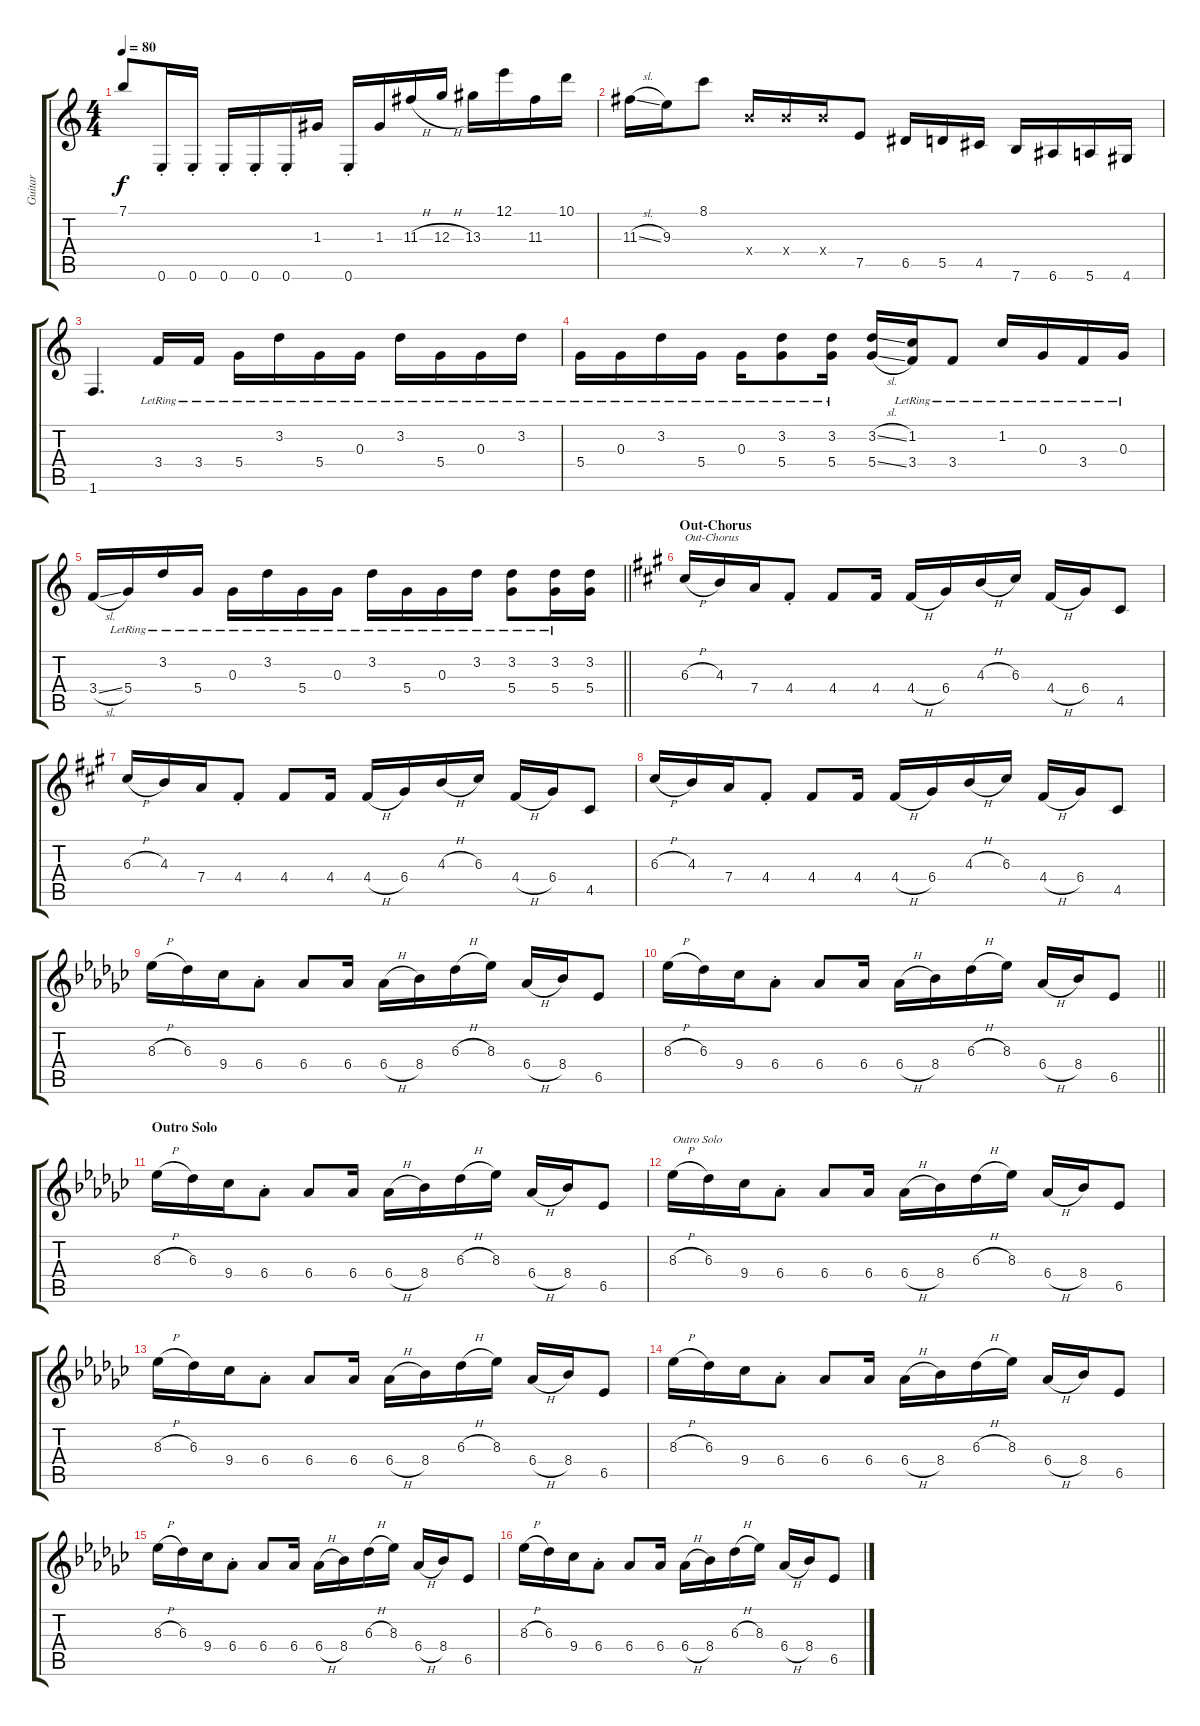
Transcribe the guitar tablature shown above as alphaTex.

\track ("Guitar" "Guitar") {instrument overdrivenguitar}
\staff {score tabs}
\tuning (E4 B3 G3 D3 A2 E2) {hide}
\ts (4 4)
\tempo 80
\clef g2
\ks c
7.1{t}.8{dy f} 0.6{st}.16 0.6{st}.16 0.6{st}.16 0.6{st}.16 0.6{st}.16 1.3.16 0.6{st}.16 1.3.16 11.3{h}.16 12.3{h}.16 13.3.16 12.1.16 11.3.16 10.1.16 |
11.3{sl}.16 9.3.16 8.1.8 9.4{x}.16 9.4{x}.16 9.4{x}.16 7.5.8 6.5.16 5.5.16 4.5.16 7.6.16 6.6.16 5.6.16 4.6.16 |
1.6.4{d} 3.4{lr}.16 3.4{lr}.16 5.4{lr}.16 3.2{lr}.16 5.4{lr}.16 0.3{lr}.16 3.2{lr}.16 5.4{lr}.16 0.3{lr}.16 3.2{lr}.16 |
5.4{lr}.16 0.3{lr}.16 3.2{lr}.16 5.4{lr}.16 0.3{lr}.16 (3.2{lr} 5.4{lr}).8 (3.2{lr} 5.4{lr}).16 (3.2{sl} 5.4{sl}).16 (1.2{lr} 3.4{lr}).16 3.4{lr}.8 1.2{lr}.16 0.3{lr}.16 3.4{lr}.16 0.3{lr}.16 |
\barLineRight lightlight
3.4{sl}.16 5.4{lr}.16 3.2{lr}.16 5.4{lr}.16 0.3{lr}.16 3.2{lr}.16 5.4{lr}.16 0.3{lr}.16 3.2{lr}.16 5.4{lr}.16 0.3{lr}.16 3.2{lr}.16 (3.2{lr} 5.4{lr}).8 (3.2{lr} 5.4{lr}).16 (3.2 5.4).16 |
\section ("" "Out-Chorus")
\ks a
6.3{h}.16{txt "Out-Chorus"} 4.3.16 7.4.16 4.4{st}.8 4.4.8 4.4.16 4.4{h}.16 6.4.16 4.3{h}.16 6.3.16 4.4{h}.16 6.4.16 4.5.8 |
6.3{h}.16 4.3.16 7.4.16 4.4{st}.8 4.4.8 4.4.16 4.4{h}.16 6.4.16 4.3{h}.16 6.3.16 4.4{h}.16 6.4.16 4.5.8 |
6.3{h}.16 4.3.16 7.4.16 4.4{st}.8 4.4.8 4.4.16 4.4{h}.16 6.4.16 4.3{h}.16 6.3.16 4.4{h}.16 6.4.16 4.5.8 |
\ks gb
8.3{h}.16 6.3.16 9.4.16 6.4{st}.8 6.4.8 6.4.16 6.4{h}.16 8.4.16 6.3{h}.16 8.3.16 6.4{h}.16 8.4.16 6.5.8 |
\barLineRight lightlight
8.3{h}.16 6.3.16 9.4.16 6.4{st}.8 6.4.8 6.4.16 6.4{h}.16 8.4.16 6.3{h}.16 8.3.16 6.4{h}.16 8.4.16 6.5.8 |
\section ("" "Outro Solo")
8.3{h}.16 6.3.16 9.4.16 6.4{st}.8 6.4.8 6.4.16 6.4{h}.16 8.4.16 6.3{h}.16 8.3.16 6.4{h}.16 8.4.16 6.5.8 |
8.3{h}.16{txt "Outro Solo"} 6.3.16 9.4.16 6.4{st}.8 6.4.8 6.4.16 6.4{h}.16 8.4.16 6.3{h}.16 8.3.16 6.4{h}.16 8.4.16 6.5.8 |
8.3{h}.16 6.3.16 9.4.16 6.4{st}.8 6.4.8 6.4.16 6.4{h}.16 8.4.16 6.3{h}.16 8.3.16 6.4{h}.16 8.4.16 6.5.8 |
8.3{h}.16 6.3.16 9.4.16 6.4{st}.8 6.4.8 6.4.16 6.4{h}.16 8.4.16 6.3{h}.16 8.3.16 6.4{h}.16 8.4.16 6.5.8 |
8.3{h}.16 6.3.16 9.4.16 6.4{st}.8 6.4.8 6.4.16 6.4{h}.16 8.4.16 6.3{h}.16 8.3.16 6.4{h}.16 8.4.16 6.5.8 |
8.3{h}.16 6.3.16 9.4.16 6.4{st}.8 6.4.8 6.4.16 6.4{h}.16 8.4.16 6.3{h}.16 8.3.16 6.4{h}.16 8.4.16 6.5.8
